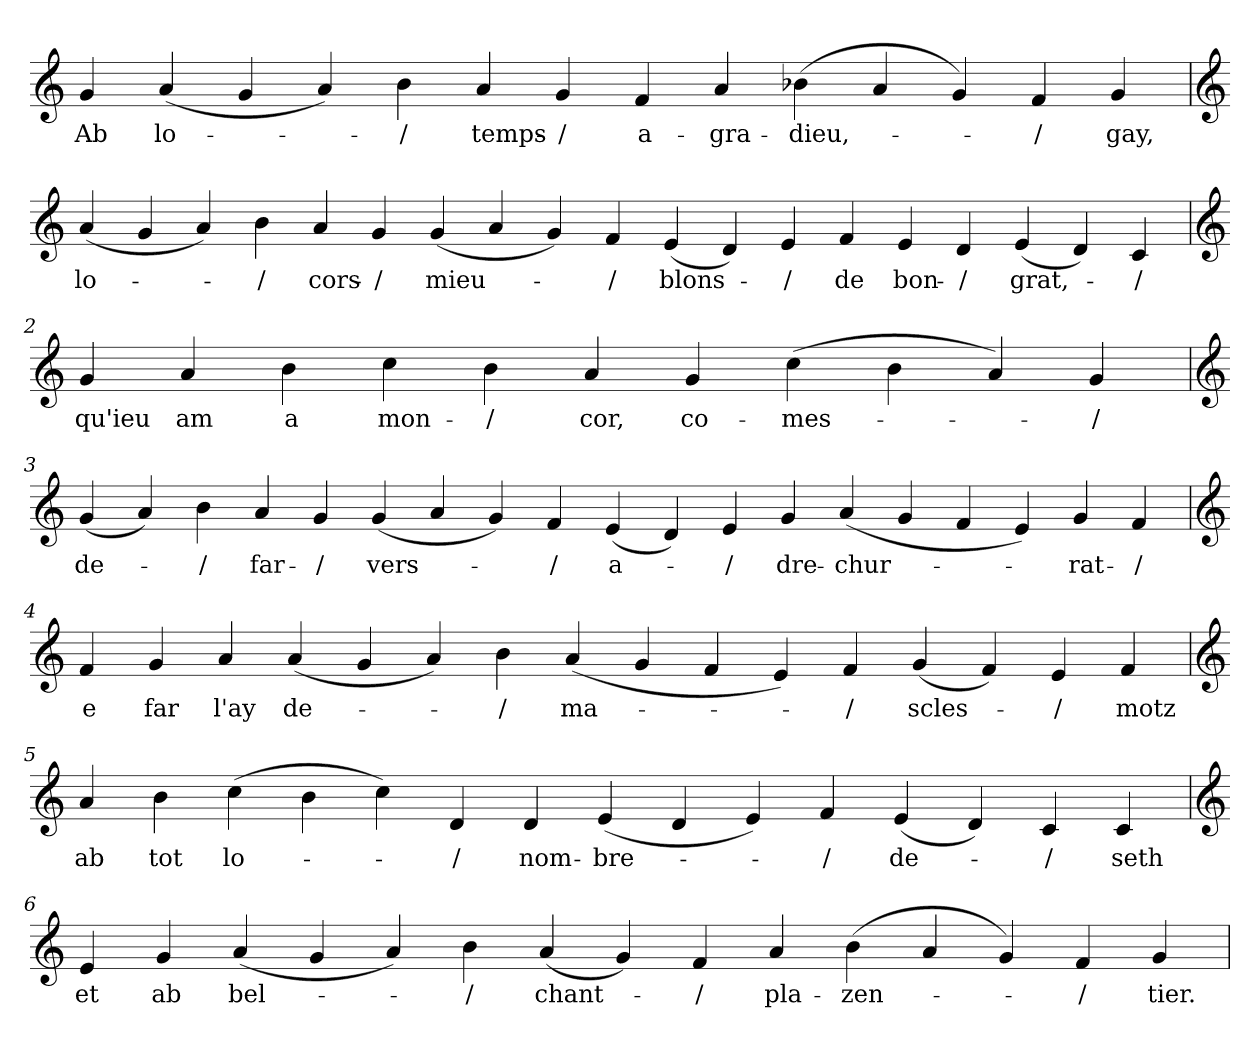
**kern	**text
*part1	*part1
*staff1	*staff1
*clefG2	*
=	=
4g	Ab
(4a	lo-
4g	.
4a)	.
4b	-/
4a	temps-
4g	-/
4f	a-
4a	-gra-
(4b-X	-dieu,-
4a	.
4g)	.
4f	-/
4g	gay,
=1	=1
*clefG2	*
(4a	lo-
4g	.
4a)	.
4b	-/
4a	cors-
4g	-/
(4g	mieu-
4a	.
4g)	.
4f	-/
(4e	blons-
4d)	.
4e	-/
4f	de
4e	bon-
4d	-/
(4e	grat,-
4d)	.
4c	-/
=2	=2
*clefG2	*
4g	qu'ieu
4a	am
4b	a
4cc	mon-
4b	-/
4a	cor,
4g	co-
(4cc	-mes-
4b	.
4a)	.
4g	-/
=3	=3
*clefG2	*
(4g	de-
4a)	.
4b	-/
4a	far-
4g	-/
(4g	vers-
4a	.
4g)	.
4f	-/
(4e	a-
4d)	.
4e	-/
4g	dre-
(4a	-chur-
4g	.
4f	.
4e)	.
4g	-rat-
4f	-/
=4	=4
*clefG2	*
4f	e
4g	far
4a	l'ay
(4a	de-
4g	.
4a)	.
4b	-/
(4a	ma-
4g	.
4f	.
4e)	.
4f	-/
(4g	scles-
4f)	.
4e	-/
4f	motz
=5	=5
*clefG2	*
4a	ab
4b	tot
(4cc	lo-
4b	.
4cc)	.
4d	-/
4d	nom-
(4e	-bre-
4d	.
4e)	.
4f	-/
(4e	de-
4d)	.
4c	-/
4c	seth
=6	=6
*clefG2	*
4e	et
4g	ab
(4a	bel-
4g	.
4a)	.
4b	-/
(4a	chant-
4g)	.
4f	-/
4a	pla-
(4b	-zen-
4a	.
4g)	.
4f	-/
4g	tier.
=	=
*-	*-
